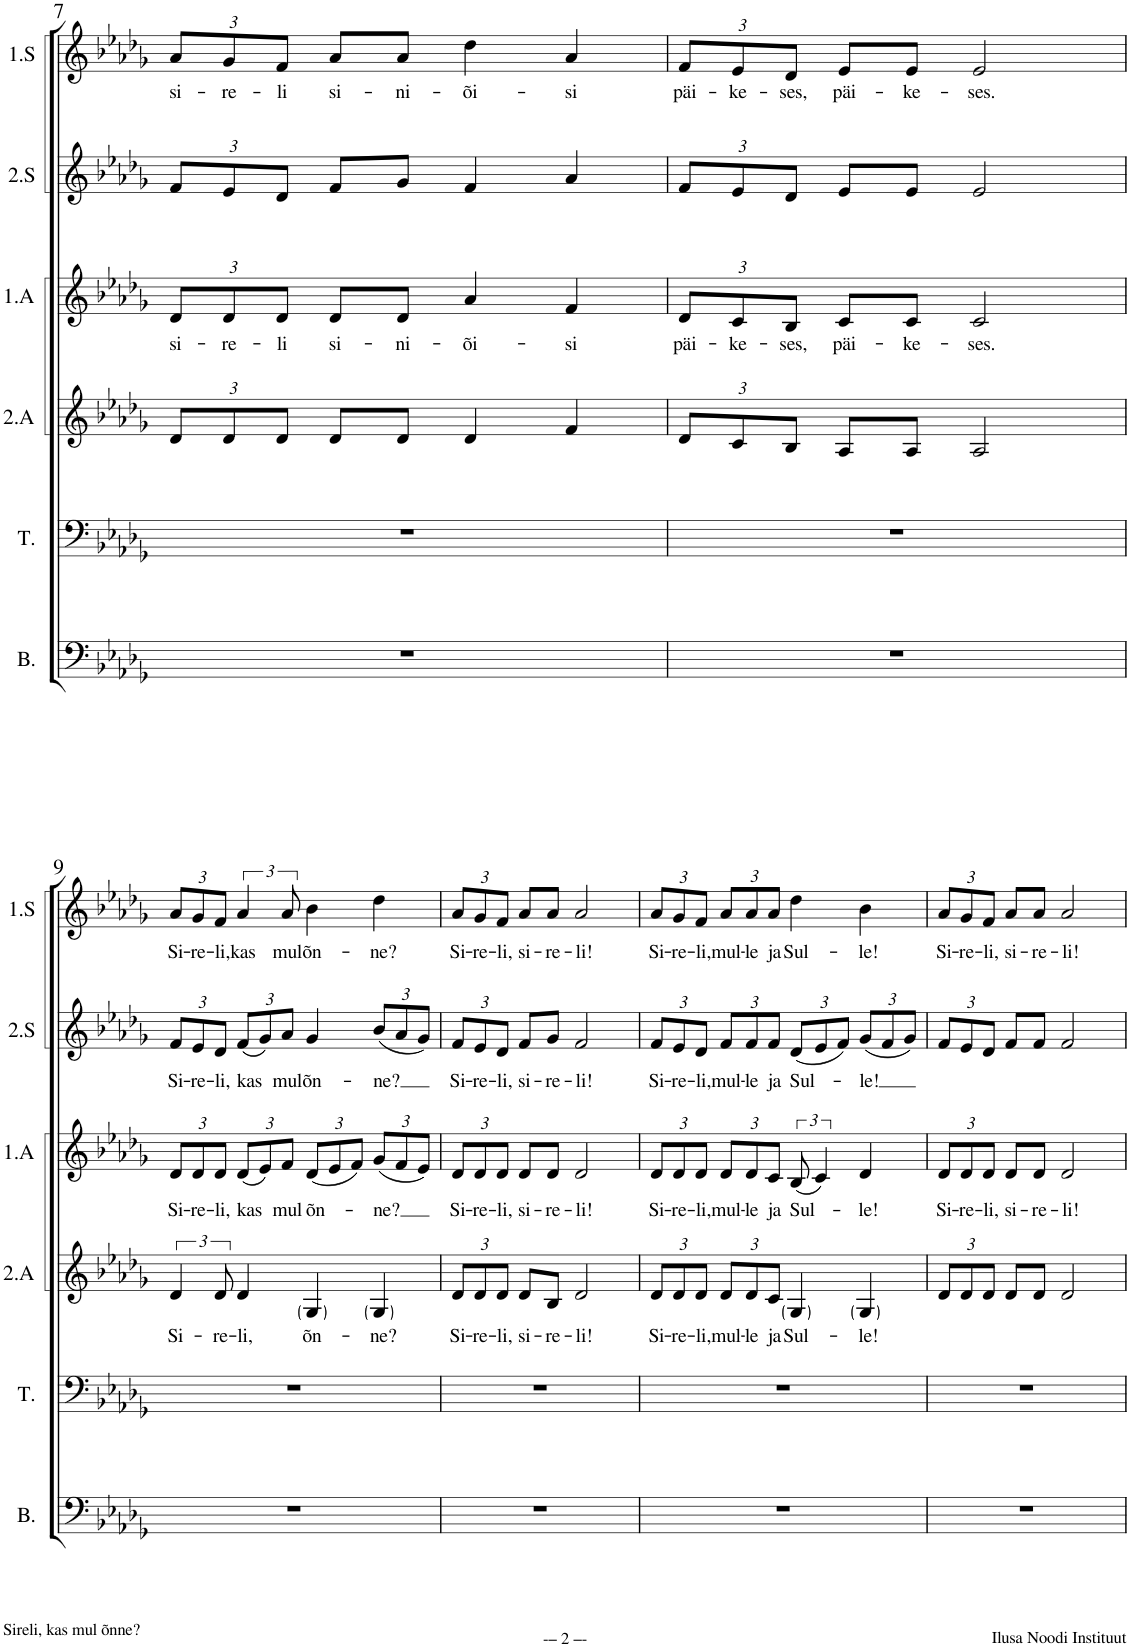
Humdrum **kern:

**kern	**kern	**kern	**text	**kern	**text	**kern	**text	**kern	**text
*part6	*part5	*part4	*part4	*part3	*part3	*part2	*part2	*part1	*part1
*staff6	*staff5	*staff4	*staff4	*staff3	*staff3	*staff2	*staff2	*staff1	*staff1
*I"Bass	*I"Tenor	*I"2.A	*	*I"1.A	*	*I"2.S	*	*I"1.S	*
*I'B.	*I'T.	*I'2.A	*	*I'1.A	*	*I'2.S	*	*I'1.S	*
!!LO:PB:g=z
*clefF4	*clefF4	*clefG2	*	*clefG2	*	*clefG2	*	*clefG2	*
*	*	*Trd1c2	*	*Trd1c2	*	*	*	*	*
*k[b-e-a-d-g-]	*k[b-e-a-d-g-]	*k[b-e-a-d-g-]	*	*k[b-e-a-d-g-]	*	*k[b-e-a-d-g-]	*	*k[b-e-a-d-g-]	*
*M4/4	*M4/4	*M4/4	*	*M4/4	*	*M4/4	*	*M4/4	*
*met(c)	*met(c)	*met(c)	*	*met(c)	*	*met(c)	*	*met(c)	*
*	*	*Xbrackettup	*	*Xbrackettup	*	*	*	*	*
=7	=7	=7	=7	=7	=7	=7	=7	=7	=7
!	!	!	!	!	!LO:LY:b	!	!	!	!
*	*	*	*	*	*	*Xbrackettup	*	*Xbrackettup	*
!	!	!	!	!	!	!	!	!	!LO:LY:b
1r	1r	12d-/L	.	12d-/L	si-	12f/L	.	12a-/L	si-
!	!	!	!	!	!LO:LY:b	!	!	!	!LO:LY:b
.	.	12d-/	.	12d-/	-re-	12e-/	.	12g-/	-re-
!	!	!	!	!	!LO:LY:b	!	!	!	!LO:LY:b
.	.	12d-/J	.	12d-/J	-li	12d-/J	.	12f/J	-li
!	!	!	!	!	!LO:LY:b	!	!	!	!LO:LY:b
.	.	8d-/L	.	8d-/L	si-	8f/L	.	8a-/L	si-
!	!	!	!	!	!LO:LY:b	!	!	!	!LO:LY:b
.	.	8d-/J	.	8d-/J	-ni-	8g-/J	.	8a-/J	-ni-
!	!	!	!	!	!LO:LY:b	!	!	!	!LO:LY:b
.	.	4d-/	.	4a-/	-õi-	4f/	.	4dd-\	-õi-
!	!	!	!	!	!LO:LY:b	!	!	!	!LO:LY:b
.	.	4f/	.	4f/	-si	4a-/	.	4a-/	-si
=8	=8	=8	=8	=8	=8	=8	=8	=8	=8
!	!	!	!	!	!LO:LY:b	!	!	!	!LO:LY:b
1r	1r	12d-/L	.	12d-/L	päi-	12f/L	.	12f/L	päi-
!	!	!	!	!	!LO:LY:b	!	!	!	!LO:LY:b
.	.	12c/	.	12c/	-ke-	12e-/	.	12e-/	-ke-
!	!	!	!	!	!LO:LY:b	!	!	!	!LO:LY:b
.	.	12B-/J	.	12B-/J	-ses,	12d-/J	.	12d-/J	-ses,
!	!	!	!	!	!LO:LY:b	!	!	!	!LO:LY:b
.	.	8A-/L	.	8c/L	päi-	8e-/L	.	8e-/L	päi-
!	!	!	!	!	!LO:LY:b	!	!	!	!LO:LY:b
.	.	8A-/J	.	8c/J	-ke-	8e-/J	.	8e-/J	-ke-
!	!	!	!	!	!LO:LY:b	!	!	!	!LO:LY:b
.	.	2A-/	.	2c/	-ses.	2e-/	.	2e-/	-ses.
!!LO:LB:g=z
=9	=9	=9	=9	=9	=9	=9	=9	=9	=9
*	*	*brackettup	*	*	*	*	*	*	*
!	!	!	!LO:LY:b	!	!LO:LY:b	!	!LO:LY:b	!	!LO:LY:b
1r	1r	6d-/	Si-	12d-/L	Si-	12f/L	Si-	12a-/L	Si-
!	!	!	!	!	!LO:LY:b	!	!LO:LY:b	!	!LO:LY:b
.	.	.	.	12d-/	-re-	12e-/	-re-	12g-/	-re-
!	!	!	!LO:LY:b	!	!LO:LY:b	!	!LO:LY:b	!	!LO:LY:b
.	.	12d-/	-re-	12d-/J	-li,	12d-/J	-li,	12f/J	-li,
!	!	!	!LO:LY:b	!	!LO:LY:b	!	!LO:LY:b	!	!
*	*	*	*	*	*	*	*	*brackettup	*
!	!	!	!	!	!	!	!	!	!LO:LY:b
.	.	4d-/	-li,	(12d-/L	kas	(12f/L	kas	6a-/	kas
.	.	.	.	12e-/)	.	12g-/)	.	.	.
!	!	!	!	!	!LO:LY:b	!	!LO:LY:b	!	!LO:LY:b
.	.	.	.	12f/J	mul	12a-/J	mul	12a-/	mul
!	!	!	!LO:LY:b	!	!LO:LY:b	!	!LO:LY:b	!	!LO:LY:b
.	.	4G-/	õn-	(12d-/L	õn-	4g-/	õn-	4b-\	õn-
.	.	.	.	12e-/	.	.	.	.	.
.	.	.	.	12f/J)	.	.	.	.	.
!	!	!	!LO:LY:b	!	!LO:LY:b	!	!LO:LY:b	!	!LO:LY:b
.	.	4G-/	-ne?	(12g-/L	-ne?	(12b-/L	-ne?	4dd-\	-ne?
.	.	.	.	12f/	.	12a-/	.	.	.
.	.	.	.	12e-/J)	.	12g-/J)	.	.	.
=10	=10	=10	=10	=10	=10	=10	=10	=10	=10
*	*	*Xbrackettup	*	*	*	*	*	*	*
!	!	!	!LO:LY:b	!	!LO:LY:b	!	!LO:LY:b	!	!
*	*	*	*	*	*	*	*	*Xbrackettup	*
!	!	!	!	!	!	!	!	!	!LO:LY:b
1r	1r	12d-/L	Si-	12d-/L	Si-	12f/L	Si-	12a-/L	Si-
!	!	!	!LO:LY:b	!	!LO:LY:b	!	!LO:LY:b	!	!LO:LY:b
.	.	12d-/	-re-	12d-/	-re-	12e-/	-re-	12g-/	-re-
!	!	!	!LO:LY:b	!	!LO:LY:b	!	!LO:LY:b	!	!LO:LY:b
.	.	12d-/J	-li,	12d-/J	-li,	12d-/J	-li,	12f/J	-li,
!	!	!	!LO:LY:b	!	!LO:LY:b	!	!LO:LY:b	!	!LO:LY:b
.	.	8d-/L	si-	8d-/L	si-	8f/L	si-	8a-/L	si-
!	!	!	!LO:LY:b	!	!LO:LY:b	!	!LO:LY:b	!	!LO:LY:b
.	.	8B-/J	-re-	8d-/J	-re-	8g-/J	-re-	8a-/J	-re-
!	!	!	!LO:LY:b	!	!LO:LY:b	!	!LO:LY:b	!	!LO:LY:b
.	.	2d-/	-li!	2d-/	-li!	2f/	-li!	2a-/	-li!
=11	=11	=11	=11	=11	=11	=11	=11	=11	=11
!	!	!	!LO:LY:b	!	!LO:LY:b	!	!LO:LY:b	!	!LO:LY:b
1r	1r	12d-/L	Si-	12d-/L	Si-	12f/L	Si-	12a-/L	Si-
!	!	!	!LO:LY:b	!	!LO:LY:b	!	!LO:LY:b	!	!LO:LY:b
.	.	12d-/	-re-	12d-/	-re-	12e-/	-re-	12g-/	-re-
!	!	!	!LO:LY:b	!	!LO:LY:b	!	!LO:LY:b	!	!LO:LY:b
.	.	12d-/J	-li,	12d-/J	-li,	12d-/J	-li,	12f/J	-li,
!	!	!	!LO:LY:b	!	!LO:LY:b	!	!LO:LY:b	!	!LO:LY:b
.	.	12d-/L	mul-	12d-/L	mul-	12f/L	mul-	12a-/L	mul-
!	!	!	!LO:LY:b	!	!LO:LY:b	!	!LO:LY:b	!	!LO:LY:b
.	.	12d-/	-le	12d-/	-le	12f/	-le	12a-/	-le
!	!	!	!LO:LY:b	!	!LO:LY:b	!	!LO:LY:b	!	!LO:LY:b
.	.	12c/J	ja	12c/J	ja	12f/J	ja	12a-/J	ja
!	!	!	!LO:LY:b	!	!	!	!	!	!
*	*	*	*	*brackettup	*	*	*	*	*
!	!	!	!	!	!LO:LY:b	!	!LO:LY:b	!	!LO:LY:b
.	.	4G-/	Sul-	(12B-/	Sul-	(12d-/L	Sul-	4dd-\	Sul-
.	.	.	.	6c/)	.	12e-/	.	.	.
.	.	.	.	.	.	12f/J)	.	.	.
!	!	!	!LO:LY:b	!	!LO:LY:b	!	!LO:LY:b	!	!LO:LY:b
.	.	4G-/	-le!	4d-/	-le!	(12g-/L	-le!	4b-\	-le!
.	.	.	.	.	.	12f/	.	.	.
.	.	.	.	.	.	12g-/J)	.	.	.
=12	=12	=12	=12	=12	=12	=12	=12	=12	=12
*	*	*	*	*Xbrackettup	*	*	*	*	*
!	!	!	!	!	!LO:LY:b	!	!	!	!LO:LY:b
1r	1r	12d-/L	.	12d-/L	Si-	12f/L	.	12a-/L	Si-
!	!	!	!	!	!LO:LY:b	!	!	!	!LO:LY:b
.	.	12d-/	.	12d-/	-re-	12e-/	.	12g-/	-re-
!	!	!	!	!	!LO:LY:b	!	!	!	!LO:LY:b
.	.	12d-/J	.	12d-/J	-li,	12d-/J	.	12f/J	-li,
!	!	!	!	!	!LO:LY:b	!	!	!	!LO:LY:b
.	.	8d-/L	.	8d-/L	si-	8f/L	.	8a-/L	si-
!	!	!	!	!	!LO:LY:b	!	!	!	!LO:LY:b
.	.	8d-/J	.	8d-/J	-re-	8f/J	.	8a-/J	-re-
!	!	!	!	!	!LO:LY:b	!	!	!	!LO:LY:b
.	.	2d-/	.	2d-/	-li!	2f/	.	2a-/	-li!
=	=	=	=	=	=	=	=	=	=
*-	*-	*-	*-	*-	*-	*-	*-	*-	*-
